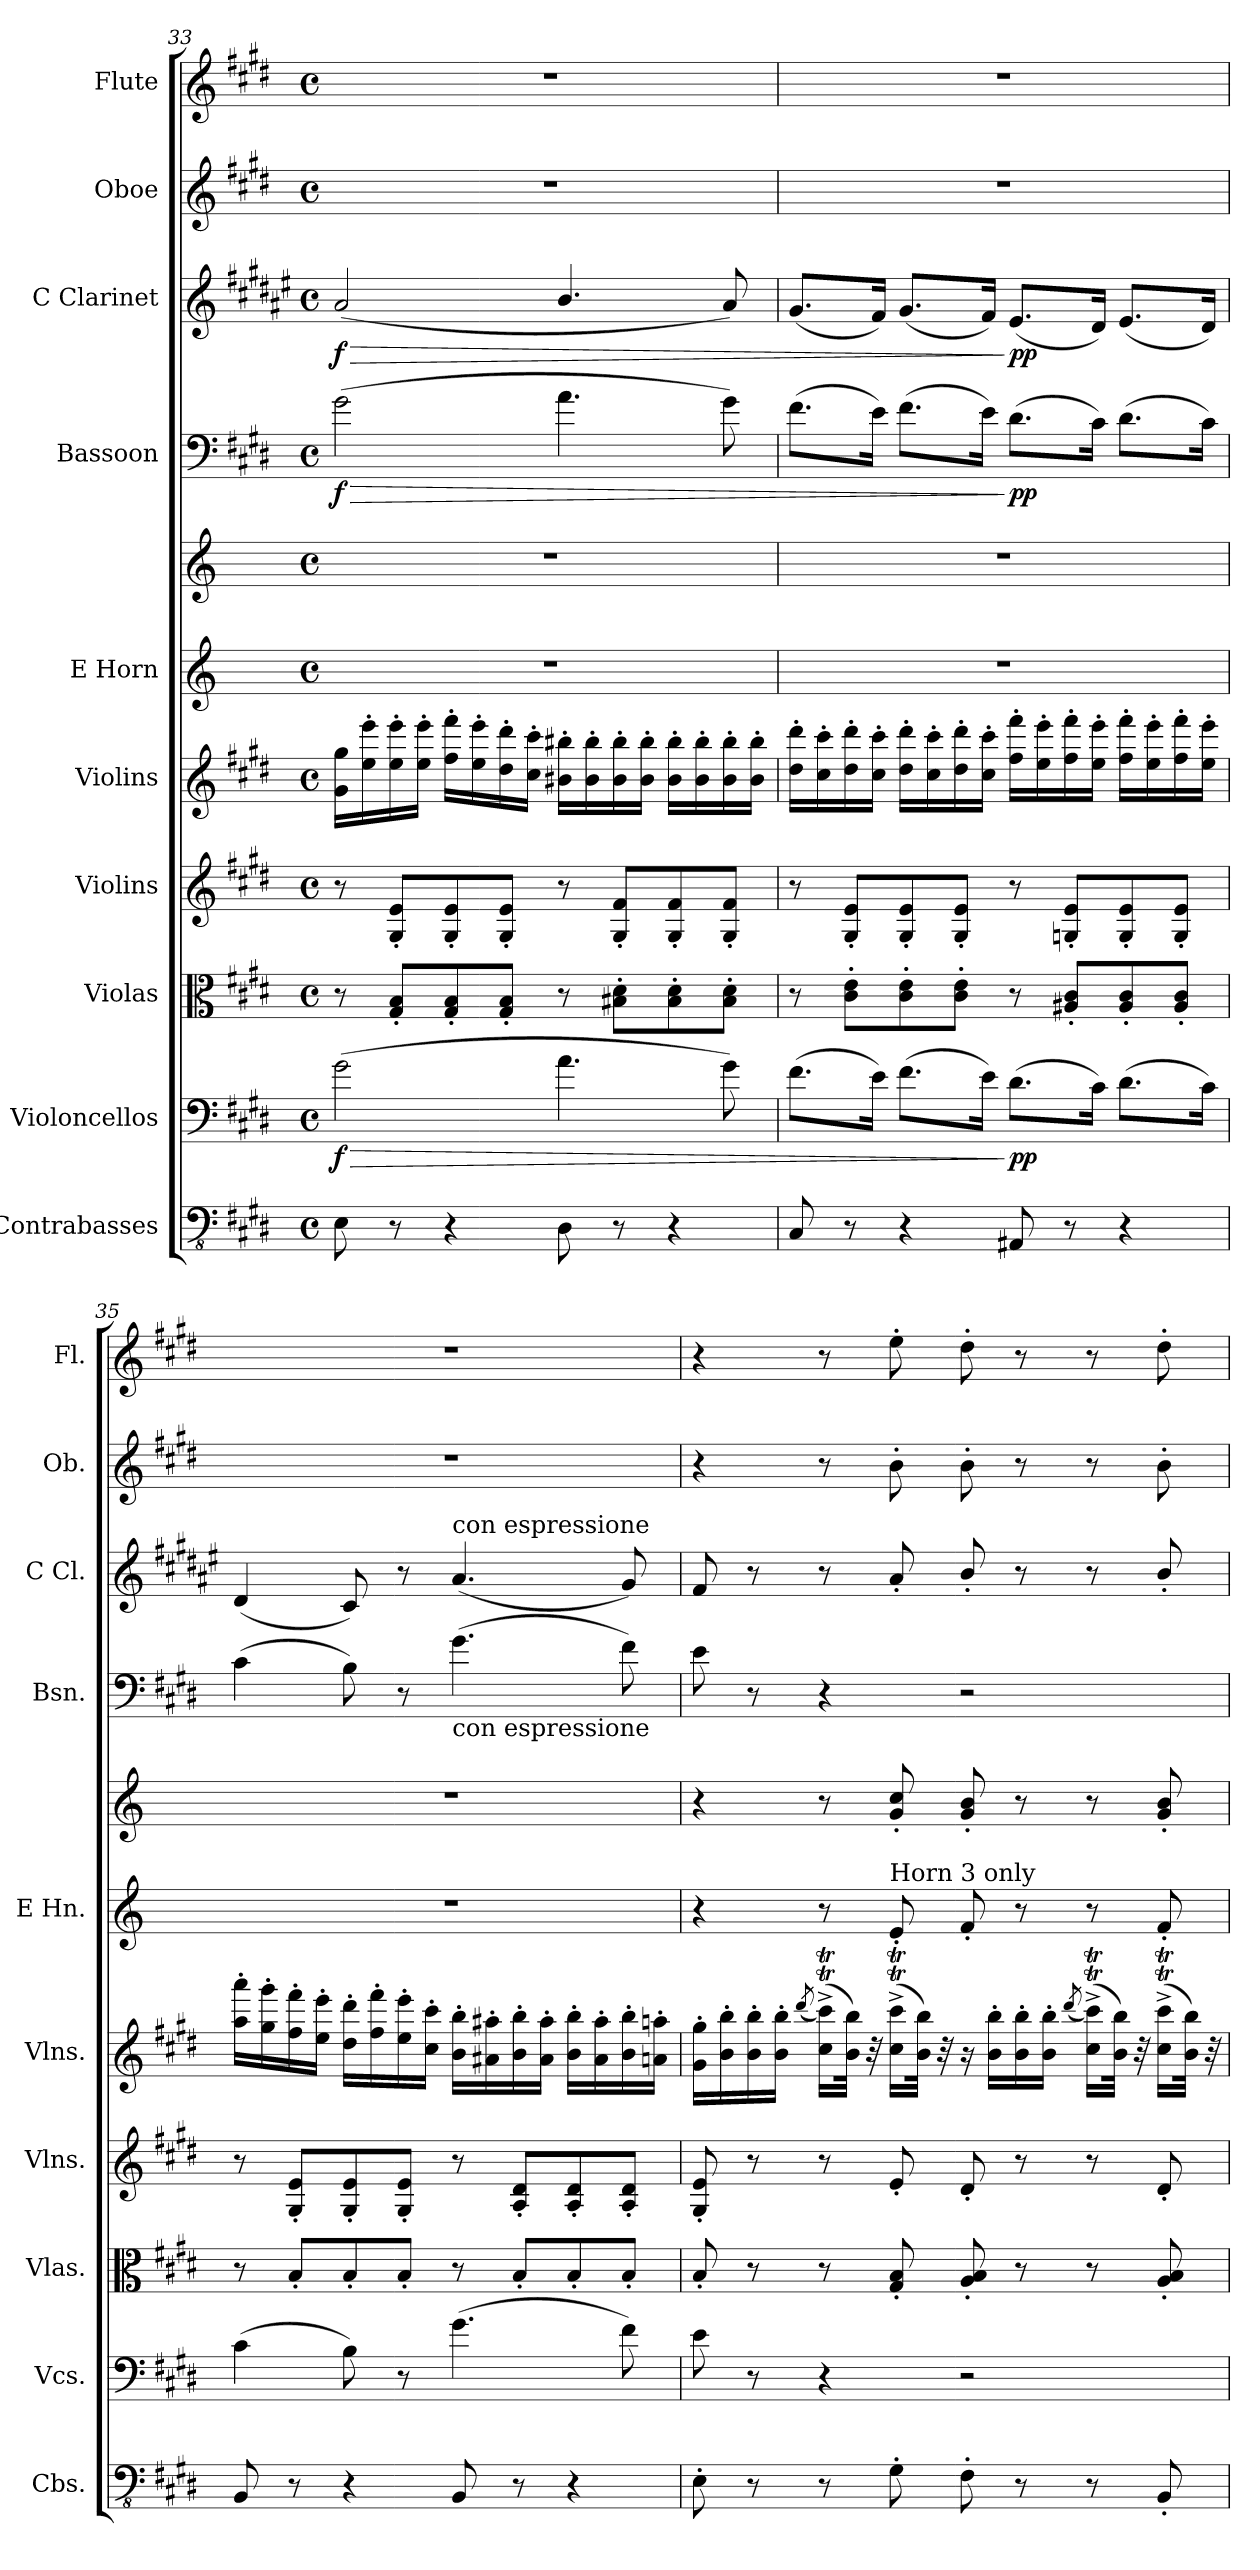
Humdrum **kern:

**kern	**kern	**dynam	**kern	**kern	**kern	**kern	**kern	**kern	**dynam	**kern	**dynam	**kern	**kern
*part10	*part9	*part9	*part8	*part7	*part6	*part5	*part5	*part4	*part4	*part3	*part3	*part2	*part1
*staff11	*staff10	*staff10	*staff9	*staff8	*staff7	*staff6	*staff5	*staff4	*staff4	*staff3	*staff3	*staff2	*staff1
*I"Contrabasses	*I"Violoncellos	*	*I"Violas	*I"Violins	*I"Violins	*I"E Horn	*	*I"Bassoon	*	*I"C Clarinet	*	*I"Oboe	*I"Flute
*I'Cbs.	*I'Vcs.	*	*I'Vlas.	*I'Vlns.	*I'Vlns.	*I'E Hn.	*	*I'Bsn.	*	*I'C Cl.	*	*I'Ob.	*I'Fl.
!!LO:PB:g=z
*clefFv4	*clefF4	*	*clefC3	*clefG2	*clefG2	*clefG2	*clefG2	*clefF4	*	*clefG2	*	*clefG2	*clefG2
*	*	*	*	*	*	*ITrd5c8	*ITrd5c8	*	*	*ITrd1c2	*	*	*
*k[f#c#g#d#]	*k[f#c#g#d#]	*	*k[f#c#g#d#]	*k[f#c#g#d#]	*k[f#c#g#d#]	*k[f#c#g#d#]	*k[f#c#g#d#]	*k[f#c#g#d#]	*	*k[f#c#g#d#]	*	*k[f#c#g#d#]	*k[f#c#g#d#]
*M4/4	*M4/4	*	*M4/4	*M4/4	*M4/4	*M4/4	*M4/4	*M4/4	*	*M4/4	*	*M4/4	*M4/4
*met(c)	*met(c)	*	*met(c)	*met(c)	*met(c)	*met(c)	*met(c)	*met(c)	*	*met(c)	*	*met(c)	*met(c)
=33	=33	=33	=33	=33	=33	=33	=33	=33	=33	=33	=33	=33	=33
!	!	!LO:HP:b	!	!	!	!	!	!	!LO:HP:b	!	!LO:HP:b	!	!
!	!	!LO:DY:n=1:b	!	!	!	!	!	!	!LO:DY:n=1:b	!	!LO:DY:n=1:b	!	!
8EE\	(2g#\	> f	8r	8r	16g#\ 16gg#\LL	1r	1r	(2g#\	> f	(2g#/	> f	1r	1r
.	.	.	.	.	16ee\' 16eee\'	.	.	.	.	.	.	.	.
8r	.	.	8G#/' 8B/'L	8G#/' 8e/'L	16ee\' 16eee\'	.	.	.	.	.	.	.	.
.	.	.	.	.	16ee\' 16eee\'JJ	.	.	.	.	.	.	.	.
4r	.	.	8G#/' 8B/'	8G#/' 8e/'	16ff#\' 16fff#\'LL	.	.	.	.	.	.	.	.
.	.	.	.	.	16ee\' 16eee\'	.	.	.	.	.	.	.	.
.	.	.	8G#/' 8B/'J	8G#/' 8e/'J	16dd#\' 16ddd#\'	.	.	.	.	.	.	.	.
.	.	.	.	.	16cc#\' 16ccc#\'JJ	.	.	.	.	.	.	.	.
8DD#\	4.a\	.	8r	8r	16b#X\' 16bb#X\'LL	.	.	4.a\	.	4.a/	.	.	.
.	.	.	.	.	16b#\' 16bb#\'	.	.	.	.	.	.	.	.
8r	.	.	8B#X\' 8d#\'L	8G#/' 8f#/'L	16b#\' 16bb#\'	.	.	.	.	.	.	.	.
.	.	.	.	.	16b#\' 16bb#\'JJ	.	.	.	.	.	.	.	.
4r	.	.	8B#\' 8d#\'	8G#/' 8f#/'	16b#\' 16bb#\'LL	.	.	.	.	.	.	.	.
.	.	.	.	.	16b#\' 16bb#\'	.	.	.	.	.	.	.	.
.	8g#\)	.	8B#\' 8d#\'J	8G#/' 8f#/'J	16b#\' 16bb#\'	.	.	8g#\)	.	8g#/)	.	.	.
.	.	.	.	.	16b#\' 16bb#\'JJ	.	.	.	.	.	.	.	.
!!LO:PB:g=z
=34	=34	=34	=34	=34	=34	=34	=34	=34	=34	=34	=34	=34	=34
8CC#/	(8.f#\L	.	8r	8r	16dd#\' 16ddd#\'LL	1r	1r	(8.f#\L	.	(8.f#/L	.	1r	1r
.	.	.	.	.	16cc#\' 16ccc#\'	.	.	.	.	.	.	.	.
8r	.	.	8c#\' 8e\'L	8G#/' 8e/'L	16dd#\' 16ddd#\'	.	.	.	.	.	.	.	.
.	16e\Jk)	.	.	.	16cc#\' 16ccc#\'JJ	.	.	16e\Jk)	.	16e/Jk)	.	.	.
4r	(8.f#\L	.	8c#\' 8e\'	8G#/' 8e/'	16dd#\' 16ddd#\'LL	.	.	(8.f#\L	.	(8.f#/L	.	.	.
.	.	.	.	.	16cc#\' 16ccc#\'	.	.	.	.	.	.	.	.
.	.	.	8c#\' 8e\'J	8G#/' 8e/'J	16dd#\' 16ddd#\'	.	.	.	.	.	.	.	.
.	16e\Jk)	.	.	.	16cc#\' 16ccc#\'JJ	.	.	16e\Jk)	.	16e/Jk)	.	.	.
!	!	!LO:DY:n=1:b	!	!	!	!	!	!	!LO:DY:n=1:b	!	!LO:DY:n=1:b	!	!
8AAA#X/	(8.d#\L	] pp	8r	8r	16ff#\' 16fff#\'LL	.	.	(8.d#\L	] pp	(8.d#/L	] pp	.	.
.	.	.	.	.	16ee\' 16eee\'	.	.	.	.	.	.	.	.
8r	.	.	8A#X/' 8c#/'L	8Gn/' 8e/'L	16ff#\' 16fff#\'	.	.	.	.	.	.	.	.
.	16c#\Jk)	.	.	.	16ee\' 16eee\'JJ	.	.	16c#\Jk)	.	16c#/Jk)	.	.	.
4r	(8.d#\L	.	8A#/' 8c#/'	8G/' 8e/'	16ff#\' 16fff#\'LL	.	.	(8.d#\L	.	(8.d#/L	.	.	.
.	.	.	.	.	16ee\' 16eee\'	.	.	.	.	.	.	.	.
.	.	.	8A#/' 8c#/'J	8G/' 8e/'J	16ff#\' 16fff#\'	.	.	.	.	.	.	.	.
.	16c#\Jk)	.	.	.	16ee\' 16eee\'JJ	.	.	16c#\Jk)	.	16c#/Jk)	.	.	.
!!LO:PB:g=z
=35	=35	=35	=35	=35	=35	=35	=35	=35	=35	=35	=35	=35	=35
8BBB/	(4c#\	.	8r	8r	16aa\' 16aaa\'LL	1r	1r	(4c#\	.	(4c#/	.	1r	1r
.	.	.	.	.	16gg#\' 16ggg#\'	.	.	.	.	.	.	.	.
8r	.	.	8B'/L	8G#/' 8e/'L	16ff#\' 16fff#\'	.	.	.	.	.	.	.	.
.	.	.	.	.	16ee\' 16eee\'JJ	.	.	.	.	.	.	.	.
4r	8B\)	.	8B'/	8G#/' 8e/'	16dd#\' 16ddd#\'LL	.	.	8B\)	.	8B/)	.	.	.
.	.	.	.	.	16ff#\' 16fff#\'	.	.	.	.	.	.	.	.
.	8r	.	8B'/J	8G#/' 8e/'J	16ee\' 16eee\'	.	.	8r	.	8r	.	.	.
.	.	.	.	.	16cc#\' 16ccc#\'JJ	.	.	.	.	.	.	.	.
!	!	!	!	!	!	!	!	!	!	!LO:TX:a:t=con espressione	!	!	!
!	!	!	!	!	!	!	!	!LO:TX:b:t=con espressione	!	!	!	!	!
8BBB/	(4.g#\	.	8r	8r	16b\' 16bb\'LL	.	.	(4.g#\	.	(4.g#/	.	.	.
.	.	.	.	.	16a#X\' 16aa#X\'	.	.	.	.	.	.	.	.
8r	.	.	8B'/L	8A/' 8d#/'L	16b\' 16bb\'	.	.	.	.	.	.	.	.
.	.	.	.	.	16a#\' 16aa#\'JJ	.	.	.	.	.	.	.	.
4r	.	.	8B'/	8A/' 8d#/'	16b\' 16bb\'LL	.	.	.	.	.	.	.	.
.	.	.	.	.	16a#\' 16aa#\'	.	.	.	.	.	.	.	.
.	8f#\)	.	8B'/J	8A/' 8d#/'J	16b\' 16bb\'	.	.	8f#\)	.	8f#/)	.	.	.
.	.	.	.	.	16an\' 16aan\'JJ	.	.	.	.	.	.	.	.
!!LO:PB:g=z
=36	=36	=36	=36	=36	=36	=36	=36	=36	=36	=36	=36	=36	=36
8EE'\	8e\	.	8B'/	8G#/' 8e/'	16g#\' 16gg#\'LL	4r	4r	8e\	.	8e/	.	4r	4r
.	.	.	.	.	16b\' 16bb\'	.	.	.	.	.	.	.	.
8r	8r	.	8r	8r	16b\' 16bb\'	.	.	8r	.	8r	.	.	.
.	.	.	.	.	16b\' 16bb\'JJ	.	.	.	.	.	.	.	.
.	.	.	.	.	(8qddd#/	.	.	.	.	.	.	.	.
8r	4r	.	8r	8r	(16cc#\T^ 16ccc#\T^LL)	8r	8r	4r	.	8r	.	8r	8r
.	.	.	.	.	32b\ 32bb\JJk)	.	.	.	.	.	.	.	.
.	.	.	.	.	32r	.	.	.	.	.	.	.	.
!	!	!	!	!	!	!LO:TX:a:t=Horn 3 only	!	!	!	!	!	!	!
8GG#'\	.	.	8G#/' 8B/'	8e'/	(16cc#\T^ 16ccc#\T^LL	8G#'/	8B/' 8e/'	.	.	8g#'/	.	8b'\	8ee'\
.	.	.	.	.	32b\ 32bb\JJk)	.	.	.	.	.	.	.	.
.	.	.	.	.	32r	.	.	.	.	.	.	.	.
8FF#'\	2r	.	8A/' 8B/'	8d#'/	16r	8A'/	8B/' 8d#/'	2r	.	8a'/	.	8b'\	8dd#'\
.	.	.	.	.	16b\' 16bb\'LL	.	.	.	.	.	.	.	.
8r	.	.	8r	8r	16b\' 16bb\'	8r	8r	.	.	8r	.	8r	8r
.	.	.	.	.	16b\' 16bb\'JJ	.	.	.	.	.	.	.	.
.	.	.	.	.	(8qddd#/	.	.	.	.	.	.	.	.
8r	.	.	8r	8r	(16cc#\T^ 16ccc#\T^LL)	8r	8r	.	.	8r	.	8r	8r
.	.	.	.	.	32b\ 32bb\JJk)	.	.	.	.	.	.	.	.
.	.	.	.	.	32r	.	.	.	.	.	.	.	.
8BBB'/	.	.	8A/' 8B/'	8d#'/	(16cc#\T^ 16ccc#\T^LL	8A'/	8B/' 8d#/'	.	.	8a'/	.	8b'\	8dd#'\
.	.	.	.	.	32b\ 32bb\JJk)	.	.	.	.	.	.	.	.
.	.	.	.	.	32r	.	.	.	.	.	.	.	.
=	=	=	=	=	=	=	=	=	=	=	=	=	=
*-	*-	*-	*-	*-	*-	*-	*-	*-	*-	*-	*-	*-	*-
